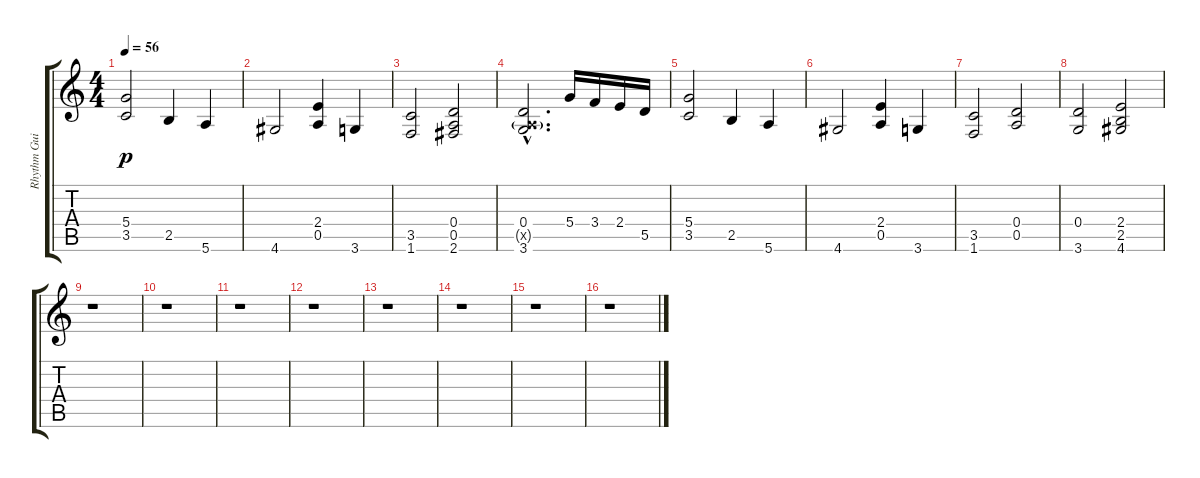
\track ("Rhythm Guitar" "Rhythm Gui") {instrument overdrivenguitar}
\staff {score tabs}
\tuning (E4 B3 G3 D3 A2 E2) {hide}
\ts (4 4)
\tempo 56
\clef g2
\ks c
(5.4 3.5).2{dy p} 2.5.4 5.6.4 |
4.6.2 (2.4 0.5).4 3.6.4 |
(3.5 1.6).2 (0.4 0.5 2.6).2 |
(0.4{hac} 0.5{g hac x} 3.6{hac}).2{d} 5.4.16 3.4.16 2.4.16 5.5.16 |
(5.4 3.5).2 2.5.4 5.6.4 |
4.6.2 (2.4 0.5).4 3.6.4 |
(3.5 1.6).2 (0.4 0.5).2 |
(0.4 3.6).2 (2.4 2.5 4.6).2 |
r.1 |
r.1 |
r.1 |
r.1 |
r.1 |
r.1 |
r.1 |
r.1
